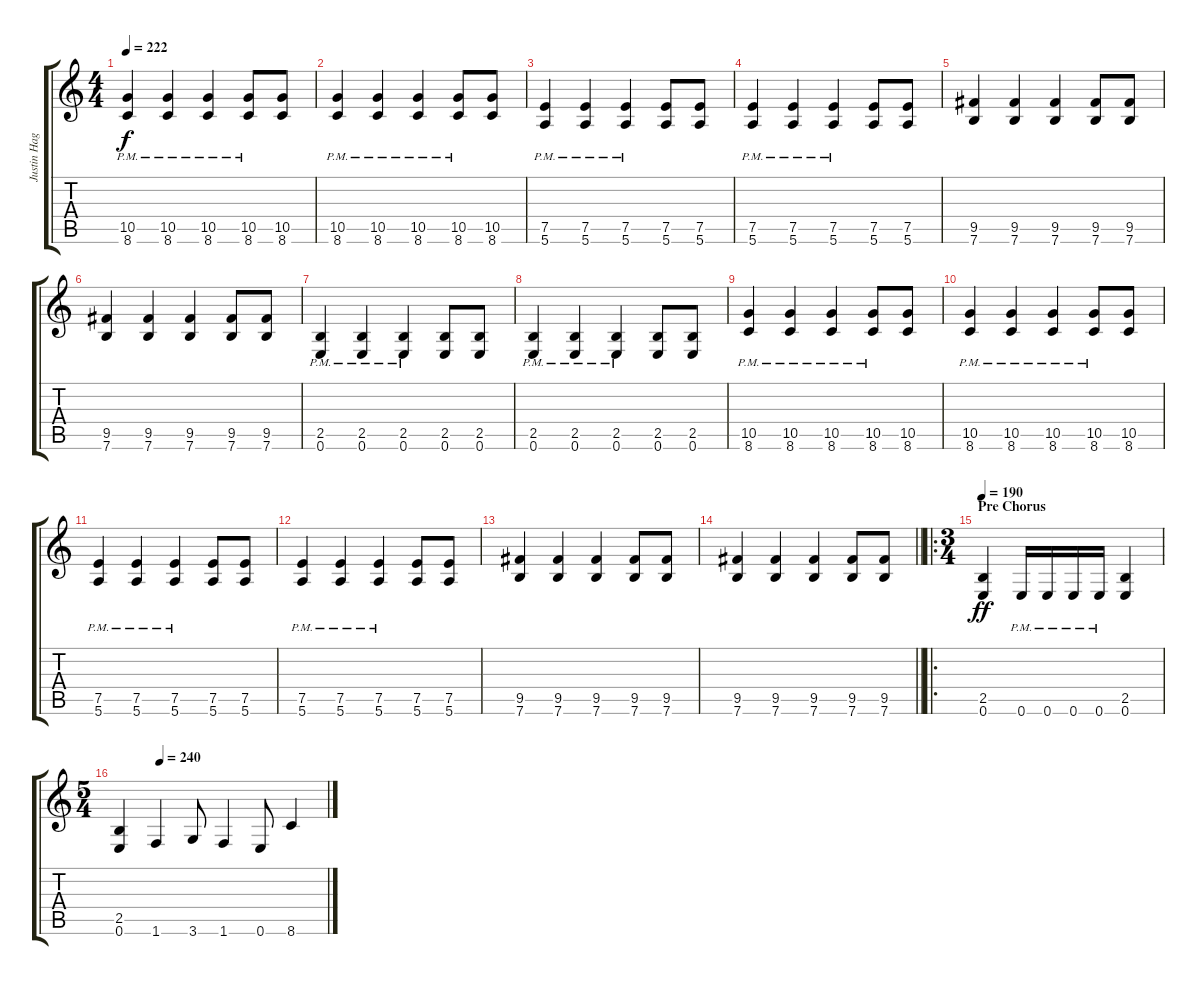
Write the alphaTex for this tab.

\track ("Justin Hagberg (3 Inches of Blood)" "Justin Hag") {instrument distortionguitar}
\staff {score tabs}
\tuning (E4 B3 G3 D3 A2 E2) {hide}
\ts (4 4)
\tempo 222
\clef g2
\ks c
(10.5{pm} 8.6{pm}).4{dy f} (10.5{pm} 8.6{pm}).4 (10.5{pm} 8.6{pm}).4 (10.5{pm} 8.6{pm}).8 (10.5 8.6).8 |
(10.5{pm} 8.6{pm}).4 (10.5{pm} 8.6{pm}).4 (10.5{pm} 8.6{pm}).4 (10.5{pm} 8.6{pm}).8 (10.5 8.6).8 |
(7.5{pm} 5.6{pm}).4 (7.5{pm} 5.6{pm}).4 (7.5{pm} 5.6{pm}).4 (7.5 5.6).8 (7.5 5.6).8 |
(7.5{pm} 5.6{pm}).4 (7.5{pm} 5.6{pm}).4 (7.5{pm} 5.6{pm}).4 (7.5 5.6).8 (7.5 5.6).8 |
(9.5 7.6).4 (9.5 7.6).4 (9.5 7.6).4 (9.5 7.6).8 (9.5 7.6).8 |
(9.5 7.6).4 (9.5 7.6).4 (9.5 7.6).4 (9.5 7.6).8 (9.5 7.6).8 |
(2.5{pm} 0.6{pm}).4 (2.5{pm} 0.6{pm}).4 (2.5{pm} 0.6{pm}).4 (2.5 0.6).8 (2.5 0.6).8 |
(2.5{pm} 0.6{pm}).4 (2.5{pm} 0.6{pm}).4 (2.5{pm} 0.6{pm}).4 (2.5 0.6).8 (2.5 0.6).8 |
(10.5{pm} 8.6{pm}).4 (10.5{pm} 8.6{pm}).4 (10.5{pm} 8.6{pm}).4 (10.5{pm} 8.6{pm}).8 (10.5 8.6).8 |
(10.5{pm} 8.6{pm}).4 (10.5{pm} 8.6{pm}).4 (10.5{pm} 8.6{pm}).4 (10.5{pm} 8.6{pm}).8 (10.5 8.6).8 |
(7.5{pm} 5.6{pm}).4 (7.5{pm} 5.6{pm}).4 (7.5{pm} 5.6{pm}).4 (7.5 5.6).8 (7.5 5.6).8 |
(7.5{pm} 5.6{pm}).4 (7.5{pm} 5.6{pm}).4 (7.5{pm} 5.6{pm}).4 (7.5 5.6).8 (7.5 5.6).8 |
(9.5 7.6).4 (9.5 7.6).4 (9.5 7.6).4 (9.5 7.6).8 (9.5 7.6).8 |
\barLineRight lightlight
(9.5 7.6).4 (9.5 7.6).4 (9.5 7.6).4 (9.5 7.6).8 (9.5 7.6).8 |
\ro
\ts (3 4)
\section ("" "Pre Chorus")
\tempo 190
(2.5 0.6).4{dy ff volume 15} 0.6{pm}.16 0.6{pm}.16 0.6{pm}.16 0.6{pm}.16 (2.5 0.6).4 |
\ts (5 4)
\tempo (240 0.2)
(2.5 0.6).4 1.6.4 3.6.8 1.6.4 0.6.8 8.6.4
